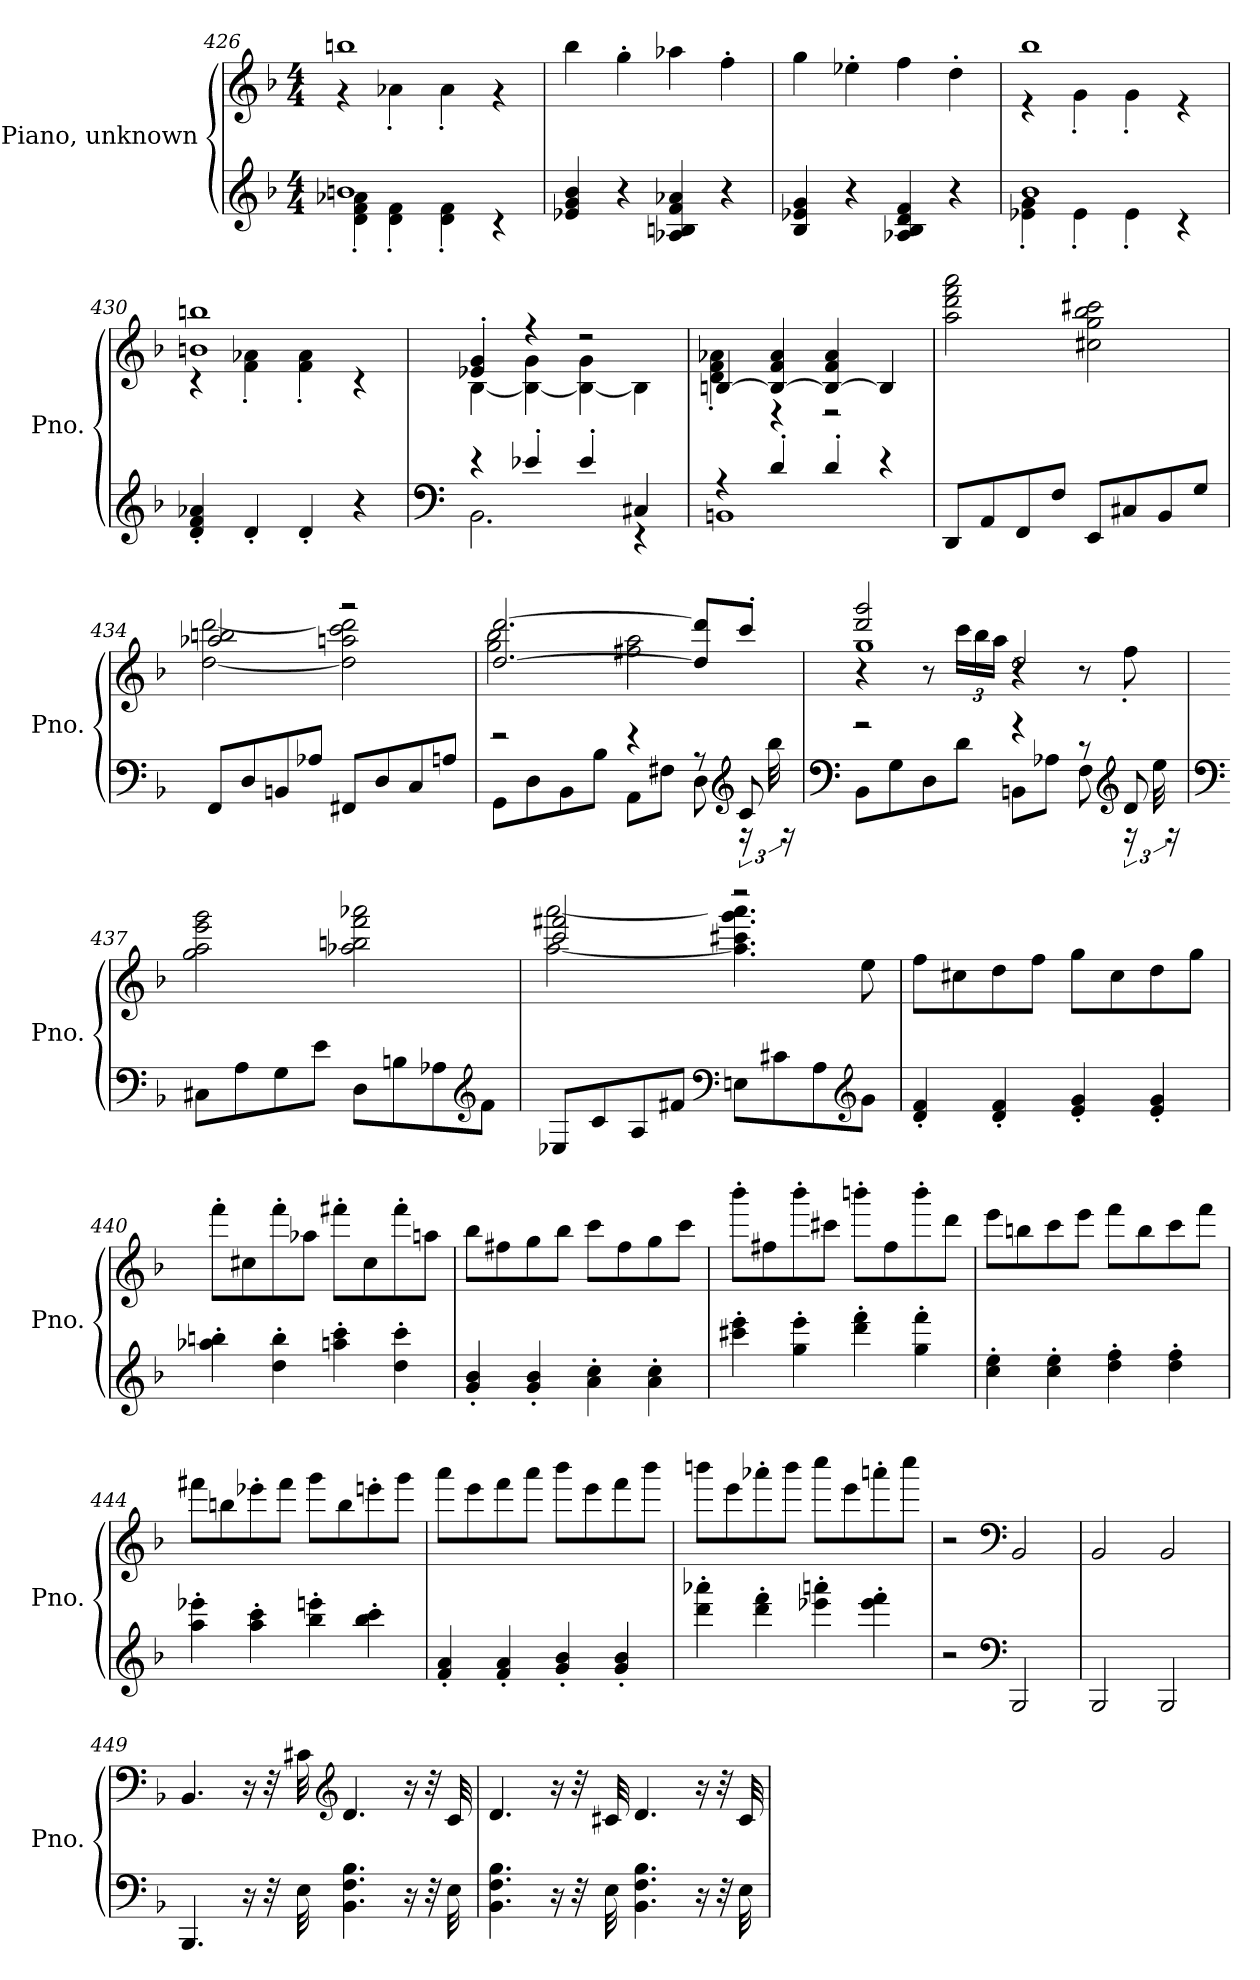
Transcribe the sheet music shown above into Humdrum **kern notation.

**kern	**kern
*part1	*part1
*staff2	*staff1
*I"Piano, unknown	*
*I'Pno.	*
*clefG2	*clefG2
*k[b-]	*k[b-]
*M4/4	*M4/4
=426	=426
*^	*^
1bn	4d\' 4f\' 4a-X\'	1bbn	4r
.	4d\' 4f\'	.	4a-X'\
.	4d\' 4f\'	.	4a-'\
.	4r	.	4r
*v	*v	*	*
*	*v	*v
!!LO:PB:g=z
=427	=427
4e-X/ 4g/ 4b-/	4bb-\
4r	4gg'\
4A-X/ 4Bn/ 4f/ 4a-X/	4aa-X\
4r	4ff'\
=428	=428
4B-/ 4e-X/ 4g/	4gg\
4r	4ee-X'\
4A-X/ 4B-/ 4d/ 4f/	4ff\
4r	4dd'\
=429	=429
*^	*^
1b-	4e-X\' 4g\'	1bb-	4r
.	4e-'\	.	4g'\
.	4e-'\	.	4g'\
.	4r	.	4r
*v	*v	*	*
=430	=430	=430
4d/' 4f/' 4a-X/'	1bn 1bbn	4r
4d'/	.	4f\' 4a-X\'
4d'/	.	4f\' 4a-\'
4r	.	4r
=431	=431	=431
*clefF4	*	*
*^	*	*
4r	2.BB-\	4e-X/' 4g/'	[4B-\
4e-X'/	.	4r	4B-\_ 4g\
4e-'/	.	2r	4B-\_ 4g\
4C#X/	4r	.	4B-\]
=432	=432	=432	=432
4r	1BBn	[4Bn/	4d\' 4f\' 4a-X\'
4d'/	.	4B/_ 4f/ 4a-/	4r
4d'/	.	4B/_ 4f/ 4a-/	2r
4r	.	4B/]	.
*v	*v	*	*
*	*v	*v
!!LO:LB:g=z
=433	=433
8DD/L	2aa\ 2ddd\ 2fff\ 2aaa\
8AA/	.
8FF/	.
8F/J	.
8EE/L	2cc#X\ 2gg\ 2bb-\ 2ccc#X\
8C#X/	.
8BB-/	.
8G/J	.
=434	=434
*	*^
8FF/L	2aa-X/ 2bbn/	[2dd\ [2ddd\
8D/	.	.
8BBn/	.	.
8A-X/J	.	.
8FF#X/L	2r	2dd\] 2aan\ 2ccc\ 2ddd\]
8D/	.	.
8C/	.	.
8An/J	.	.
=435	=435	=435
*^	*	*
2r	8GG\L	[2.dd/ [2.ddd/	2gg\ 2bb-\
.	8D\	.	.
.	8BB-\	.	.
.	8B-\J	.	.
4r	8AA\L	.	2ff#X\ 2aa\
.	8F#X\J	.	.
8r	8D\	8dd/] 8ddd/]L	.
*clefG2	*	*	*
8c/	24r	8ccc'/J	.
.	48bb-\	.	.
.	16r	.	.
*	*	*v	*v
!!LO:LB:g=z
=436	=436	=436
*clefF4	*	*
*	*	*^
*	*	*	*^
2r	8BB-\L	2ddd/ 2ggg/	4r	1gg
.	8G\	.	.	.
.	8D\	.	8r	.
*	*	*	*Xbrackettup	*
.	8d\J	.	24ccc\LL	.
.	.	.	24bb-\	.
.	.	.	24aa\JJ	.
4r	8BBn\L	2dd/	4r	.
.	8A-X\J	.	.	.
8r	8F\	.	8r	.
*clefG2	*	*	*	*
8d/	24r	.	8ff'\	.
.	48ee\	.	.	.
.	16r	.	.	.
*v	*v	*	*	*
*	*v	*v	*v
=437	=437
*clefF4	*
8C#X\L	2gg\ 2aa\ 2eee\ 2ggg\
8A\	.
8G\	.
8e\J	.
8D\L	2aa-X\ 2bbn\ 2fff\ 2aaa-X\
8Bn\	.
8A-X\	.
*clefG2	*
8f\J	.
!!LO:LB:g=z
=438	=438
*	*^
8E-X/L	2ccc/ 2fff#X/	[2aa\ [2aaa\
8c/	.	.
8A/	.	.
8f#X/J	.	.
*clefF4	*	*
8En\L	2r	4.aa\] 4.ccc#X\ 4.ggg\ 4.aaa\]
8c#X\	.	.
8A\	.	.
*clefG2	*	*
8g\J	.	8ee\
*	*v	*v
=439	=439
4d/' 4f/'	8ff\L
.	8cc#X\
4d/' 4f/'	8dd\
.	8ff\J
4e/' 4g/'	8gg\L
.	8cc#\
4e/' 4g/'	8dd\
.	8gg\J
=440	=440
4aa-X\' 4bbn\'	8fff'\L
.	8cc#X\
4dd\' 4bb\'	8fff'\
.	8aa-X\J
4aan\' 4ccc\'	8fff#X'\L
.	8cc#\
4dd\' 4ccc\'	8fff#'\
.	8aan\J
!!LO:LB:g=z
=441	=441
4g/' 4b-/'	8bb-\L
.	8ff#X\
4g/' 4b-/'	8gg\
.	8bb-\J
4a\' 4cc\'	8ccc\L
.	8ff#\
4a\' 4cc\'	8gg\
.	8ccc\J
=442	=442
4ccc#X\' 4eee\'	8bbb-'\L
.	8ff#X\
4gg\' 4eee\'	8bbb-'\
.	8ccc#X\J
4ddd\' 4fff\'	8bbbn'\L
.	8ff#\
4gg\' 4fff\'	8bbb'\
.	8ddd\J
=443	=443
4cc\' 4ee\'	8eee\L
.	8bbn\
4cc\' 4ee\'	8ccc\
.	8eee\J
4dd\' 4ff\'	8fff\L
.	8bb\
4dd\' 4ff\'	8ccc\
.	8fff\J
=444	=444
4aa\' 4eee-X\'	8fff#X\L
.	8bbn\
4aa\' 4ccc\'	8eee-X'\
.	8fff#\J
4bb-\' 4eeen\'	8ggg\L
.	8bb\
4bb-\' 4ccc\'	8eeen'\
.	8ggg\J
!!LO:LB:g=z
=445	=445
4f/' 4a/'	8aaa\L
.	8eee\
4f/' 4a/'	8fff\
.	8aaa\J
4g/' 4b-/'	8bbb-\L
.	8eee\
4g/' 4b-/'	8fff\
.	8bbb-\J
=446	=446
4ddd\' 4aaa-X\'	8bbbn\L
.	8eee\
4ddd\' 4fff\'	8aaa-X'\
.	8bbb\J
4eee-X\' 4aaan\'	8cccc\L
.	8eee\
4eee-\' 4fff\'	8aaan'\
.	8cccc\J
=447	=447
2r	2r
*clefF4	*clefF4
2BBB-/	2BB-/
=448	=448
2BBB-/	2BB-/
2BBB-/	2BB-/
=449	=449
4.BBB-/	4.BB-/
16r	16r
32r	32r
32E\	32c#X\
*	*clefG2
4.BB-\ 4.F\ 4.B-\	4.d/
16r	16r
32r	32r
32E\	32c#/
!!LO:PB:g=z
=450	=450
4.BB-\ 4.F\ 4.B-\	4.d/
16r	16r
32r	32r
32E\	32c#X/
4.BB-\ 4.F\ 4.B-\	4.d/
16r	16r
32r	32r
32E\	32c#/
=	=
*-	*-
